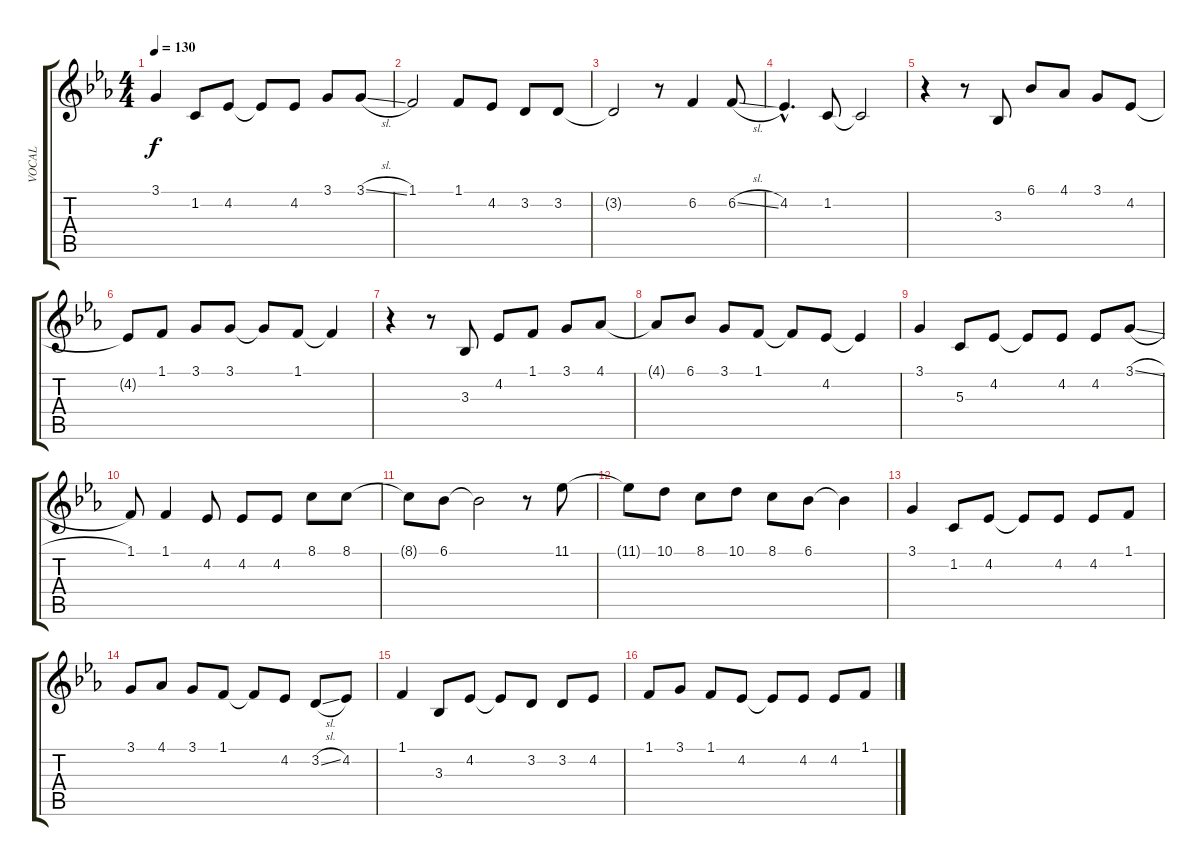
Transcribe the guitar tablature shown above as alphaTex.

\track ("VOCAL" "VOCAL") {instrument clarinet}
\staff {score tabs}
\tuning (E4 B3 G3 D3 A2 E2) {hide}
\ts (4 4)
\tempo 130
\clef g2
\ks eb
3.1.4{dy f} 1.2.8 4.2.8 4.2{t}.8 4.2.8 3.1.8 3.1{sl}.8 |
1.1.2 1.1.8 4.2.8 3.2.8 3.2.8 |
3.2{t}.2 r.8 6.2.4 6.2{sl}.8 |
4.2{hac}.4{d} 1.2.8 1.2{t}.2 |
r.4 r.8 3.3.8 6.1.8 4.1.8 3.1.8 4.2.8 |
4.2{t}.8 1.1.8 3.1.8 3.1.8 3.1{t}.8 1.1.8 1.1{t}.4 |
r.4 r.8 3.3.8 4.2.8 1.1.8 3.1.8 4.1.8 |
4.1{t}.8 6.1.8 3.1.8 1.1.8 1.1{t}.8 4.2.8 4.2{t}.4 |
3.1.4 5.3.8 4.2.8 4.2{t}.8 4.2.8 4.2.8 3.1{sl}.8 |
1.1.8 1.1.4 4.2.8 4.2.8 4.2.8 8.1.8 8.1.8 |
8.1{t}.8 6.1.8 6.1{t}.2 r.8 11.1.8 |
11.1{t}.8 10.1.8 8.1.8 10.1.8 8.1.8 6.1.8 6.1{t}.4 |
3.1.4 1.2.8 4.2.8 4.2{t}.8 4.2.8 4.2.8 1.1.8 |
3.1.8 4.1.8 3.1.8 1.1.8 1.1{t}.8 4.2.8 3.2{sl}.8 4.2.8 |
1.1.4 3.3.8 4.2.8 4.2{t}.8 3.2.8 3.2.8 4.2.8 |
1.1.8 3.1.8 1.1.8 4.2.8 4.2{t}.8 4.2.8 4.2.8 1.1.8
